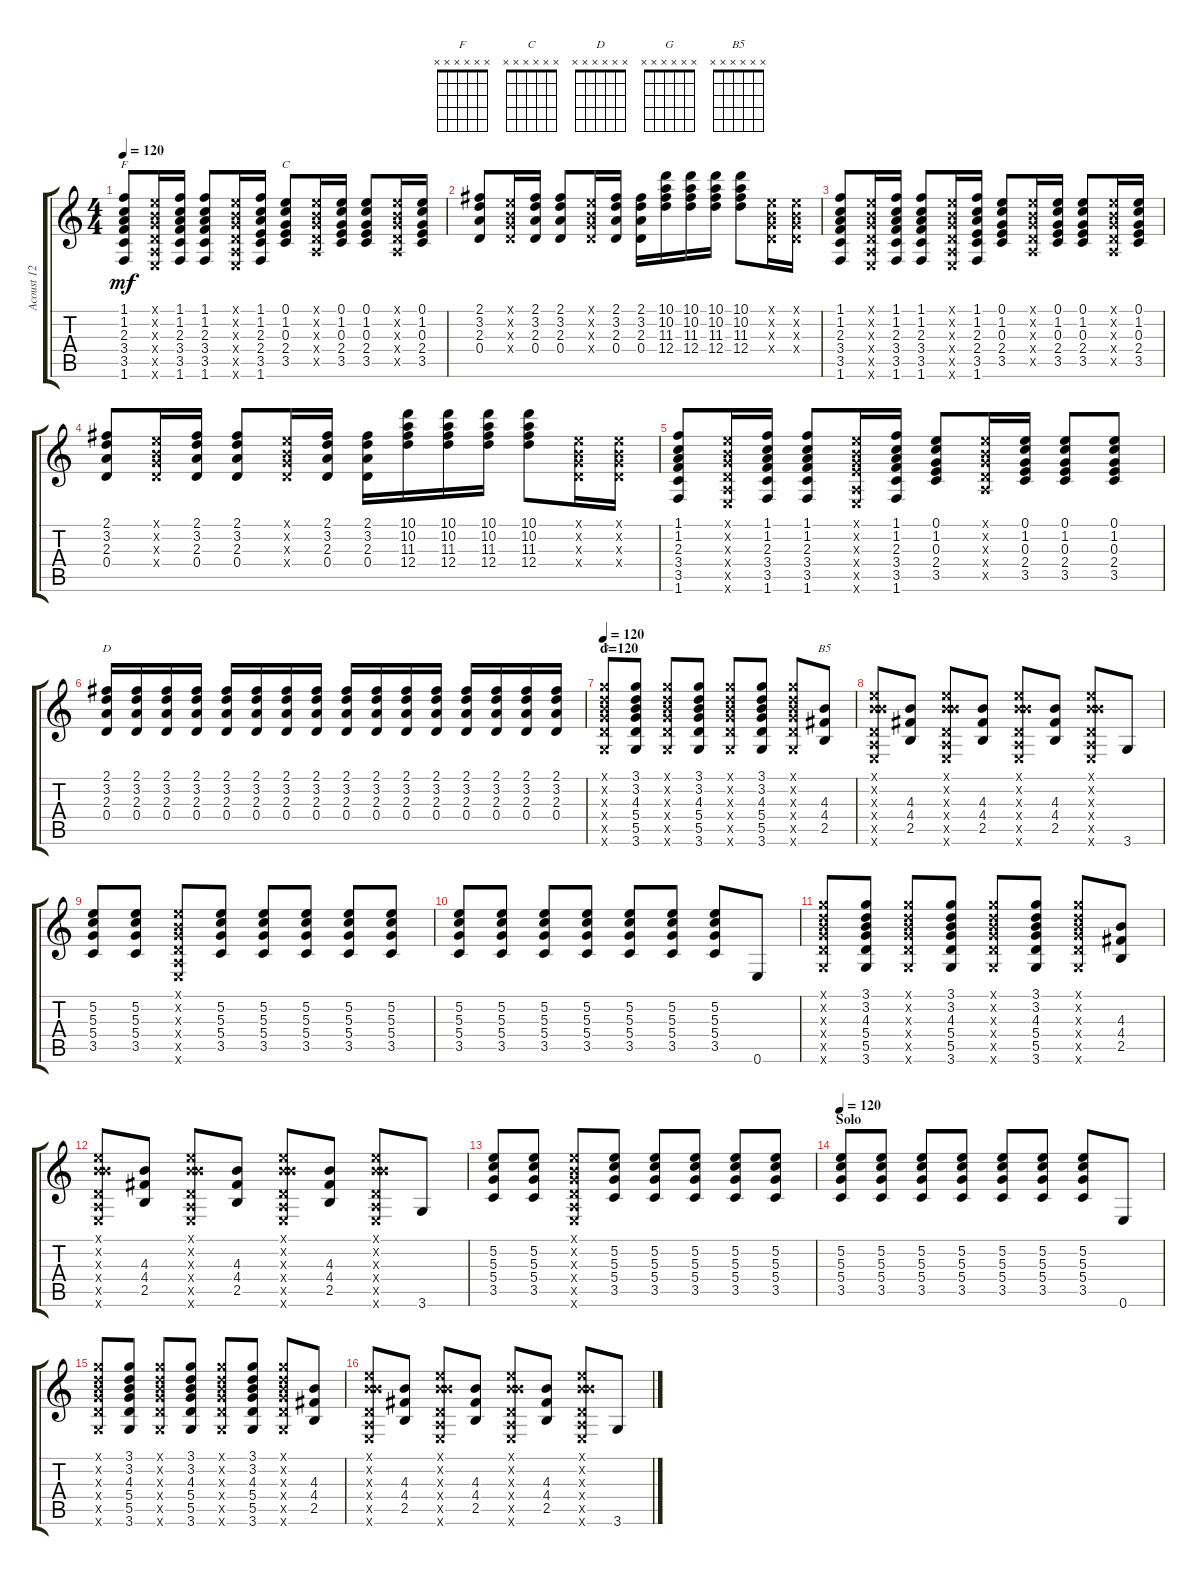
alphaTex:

\track ("Acoust 12 string" "Acoust 12 ") {instrument acousticguitarsteel}
\staff {score tabs}
\tuning (E4 B3 G3 D3 A2 E2) {hide}
\chord ("F" x x x x x x) {firstfret 0}
\chord ("C" x x x x x x) {firstfret 0}
\chord ("D" x x x x x x) {firstfret 0}
\chord ("G" x x x x x x) {firstfret 0}
\chord ("B5" x x x x x x) {firstfret 0}
\ts (4 4)
\tempo 120
\clef g2
\ks c
(1.1 1.2 2.3 3.4 3.5 1.6).8{ch "F" dy mf} (0.1{x} 0.2{x} 0.3{x} 0.4{x} 0.5{x} 0.6{x}).16 (1.1 1.2 2.3 3.4 3.5 1.6).16 (1.1 1.2 2.3 3.4 3.5 1.6).8 (0.1{x} 0.2{x} 0.3{x} 0.4{x} 0.5{x} 0.6{x}).16 (1.1 1.2 2.3 2.4 3.5 1.6).16 (0.1 1.2 0.3 2.4 3.5).8{ch "C"} (0.1{x} 0.2{x} 0.3{x} 0.4{x} 0.5{x}).16 (0.1 1.2 0.3 2.4 3.5).16 (0.1 1.2 0.3 2.4 3.5).8 (0.1{x} 0.2{x} 0.3{x} 0.4{x} 0.5{x}).16 (0.1 1.2 0.3 2.4 3.5).16 |
(2.1 3.2 2.3 0.4).8 (0.1{x} 0.2{x} 0.3{x} 0.4{x}).16 (2.1 3.2 2.3 0.4).16 (2.1 3.2 2.3 0.4).8 (0.1{x} 0.2{x} 0.3{x} 0.4{x}).16 (2.1 3.2 2.3 0.4).16 (2.1 3.2 2.3 0.4).16 (10.1 10.2 11.3 12.4).16 (10.1 10.2 11.3 12.4).16 (10.1 10.2 11.3 12.4).16 (10.1 10.2 11.3 12.4).8 (0.1{x} 0.2{x} 0.3{x} 0.4{x}).16 (0.1{x} 0.2{x} 0.3{x} 0.4{x}).16 |
(1.1 1.2 2.3 3.4 3.5 1.6).8 (0.1{x} 0.2{x} 0.3{x} 0.4{x} 0.5{x} 0.6{x}).16 (1.1 1.2 2.3 3.4 3.5 1.6).16 (1.1 1.2 2.3 3.4 3.5 1.6).8 (0.1{x} 0.2{x} 0.3{x} 0.4{x} 0.5{x} 0.6{x}).16 (1.1 1.2 2.3 2.4 3.5 1.6).16 (0.1 1.2 0.3 2.4 3.5).8 (0.1{x} 0.2{x} 0.3{x} 0.4{x} 0.5{x}).16 (0.1 1.2 0.3 2.4 3.5).16 (0.1 1.2 0.3 2.4 3.5).8 (0.1{x} 0.2{x} 0.3{x} 0.4{x} 0.5{x}).16 (0.1 1.2 0.3 2.4 3.5).16 |
(2.1 3.2 2.3 0.4).8 (0.1{x} 0.2{x} 0.3{x} 0.4{x}).16 (2.1 3.2 2.3 0.4).16 (2.1 3.2 2.3 0.4).8 (0.1{x} 0.2{x} 0.3{x} 0.4{x}).16 (2.1 3.2 2.3 0.4).16 (2.1 3.2 2.3 0.4).16 (10.1 10.2 11.3 12.4).16 (10.1 10.2 11.3 12.4).16 (10.1 10.2 11.3 12.4).16 (10.1 10.2 11.3 12.4).8 (0.1{x} 0.2{x} 0.3{x} 0.4{x}).16 (0.1{x} 0.2{x} 0.3{x} 0.4{x}).16 |
(1.1 1.2 2.3 3.4 3.5 1.6).8 (0.1{x} 0.2{x} 0.3{x} 0.4{x} 0.5{x} 0.6{x}).16 (1.1 1.2 2.3 3.4 3.5 1.6).16 (1.1 1.2 2.3 3.4 3.5 1.6).8 (0.1{x} 0.2{x} 0.3{x} 2.4{x} 0.5{x} 0.6{x}).16 (1.1 1.2 2.3 3.4 3.5 1.6).16 (0.1 1.2 0.3 2.4 3.5).8 (0.1{x} 0.2{x} 0.3{x} 0.4{x} 0.5{x}).16 (0.1 1.2 0.3 2.4 3.5).16 (0.1 1.2 0.3 2.4 3.5).8 (0.1 1.2 0.3 2.4 3.5).8 |
(2.1 3.2 2.3 0.4).16{ch "D"} (2.1 3.2 2.3 0.4).16 (2.1 3.2 2.3 0.4).16 (2.1 3.2 2.3 0.4).16 (2.1 3.2 2.3 0.4).16 (2.1 3.2 2.3 0.4).16 (2.1 3.2 2.3 0.4).16 (2.1 3.2 2.3 0.4).16 (2.1 3.2 2.3 0.4).16 (2.1 3.2 2.3 0.4).16 (2.1 3.2 2.3 0.4).16 (2.1 3.2 2.3 0.4).16 (2.1 3.2 2.3 0.4).16 (2.1 3.2 2.3 0.4).16 (2.1 3.2 2.3 0.4).16 (2.1 3.2 2.3 0.4).16 |
\section ("" "d=120")
\tempo 120
(3.1{x} 3.2{x} 4.3{x} 5.4{x} 5.5{x} 3.6{x}).8{ch "G" volume 13} (3.1 3.2 4.3 5.4 5.5 3.6).8 (3.1{x} 3.2{x} 4.3{x} 5.4{x} 5.5{x} 3.6{x}).8 (3.1 3.2 4.3 5.4 5.5 3.6).8 (3.1{x} 3.2{x} 4.3{x} 5.4{x} 5.5{x} 3.6{x}).8 (3.1 3.2 4.3 5.4 5.5 3.6).8 (3.1{x} 3.2{x} 4.3{x} 5.4{x} 5.5{x} 3.6{x}).8 (4.3 4.4 2.5).8{ch "B5"} |
(0.1{x} 0.2{x} 4.3{x} 0.4{x} 0.5{x} 0.6{x}).8 (4.3 4.4 2.5).8 (0.1{x} 0.2{x} 4.3{x} 0.4{x} 0.5{x} 0.6{x}).8 (4.3 4.4 2.5).8 (0.1{x} 0.2{x} 4.3{x} 0.4{x} 0.5{x} 0.6{x}).8 (4.3 4.4 2.5).8 (0.1{x} 0.2{x} 4.3{x} 0.4{x} 0.5{x} 0.6{x}).8 3.6.8 |
(5.2 5.3 5.4 3.5).8 (5.2 5.3 5.4 3.5).8 (0.1{x} 0.2{x} 0.3{x} 0.4{x} 0.5{x} 0.6{x}).8 (5.2 5.3 5.4 3.5).8 (5.2 5.3 5.4 3.5).8 (5.2 5.3 5.4 3.5).8 (5.2 5.3 5.4 3.5).8 (5.2 5.3 5.4 3.5).8 |
(5.2 5.3 5.4 3.5).8 (5.2 5.3 5.4 3.5).8 (5.2 5.3 5.4 3.5).8 (5.2 5.3 5.4 3.5).8 (5.2 5.3 5.4 3.5).8 (5.2 5.3 5.4 3.5).8 (5.2 5.3 5.4 3.5).8 0.6.8 |
(3.1{x} 3.2{x} 4.3{x} 5.4{x} 5.5{x} 3.6{x}).8 (3.1 3.2 4.3 5.4 5.5 3.6).8 (3.1{x} 3.2{x} 4.3{x} 5.4{x} 5.5{x} 3.6{x}).8 (3.1 3.2 4.3 5.4 5.5 3.6).8 (3.1{x} 3.2{x} 4.3{x} 5.4{x} 5.5{x} 3.6{x}).8 (3.1 3.2 4.3 5.4 5.5 3.6).8 (3.1{x} 3.2{x} 4.3{x} 5.4{x} 5.5{x} 3.6{x}).8 (4.3 4.4 2.5).8 |
(0.1{x} 0.2{x} 4.3{x} 0.4{x} 0.5{x} 0.6{x}).8 (4.3 4.4 2.5).8 (0.1{x} 0.2{x} 4.3{x} 0.4{x} 0.5{x} 0.6{x}).8 (4.3 4.4 2.5).8 (0.1{x} 0.2{x} 4.3{x} 0.4{x} 0.5{x} 0.6{x}).8 (4.3 4.4 2.5).8 (0.1{x} 0.2{x} 4.3{x} 0.4{x} 0.5{x} 0.6{x}).8 3.6.8 |
(5.2 5.3 5.4 3.5).8 (5.2 5.3 5.4 3.5).8 (0.1{x} 0.2{x} 0.3{x} 0.4{x} 0.5{x} 0.6{x}).8 (5.2 5.3 5.4 3.5).8 (5.2 5.3 5.4 3.5).8 (5.2 5.3 5.4 3.5).8 (5.2 5.3 5.4 3.5).8 (5.2 5.3 5.4 3.5).8 |
\section ("" "Solo")
\tempo 120
(5.2 5.3 5.4 3.5).8 (5.2 5.3 5.4 3.5).8 (5.2 5.3 5.4 3.5).8 (5.2 5.3 5.4 3.5).8 (5.2 5.3 5.4 3.5).8 (5.2 5.3 5.4 3.5).8 (5.2 5.3 5.4 3.5).8 0.6.8 |
(3.1{x} 3.2{x} 4.3{x} 5.4{x} 5.5{x} 3.6{x}).8 (3.1 3.2 4.3 5.4 5.5 3.6).8 (3.1{x} 3.2{x} 4.3{x} 5.4{x} 5.5{x} 3.6{x}).8 (3.1 3.2 4.3 5.4 5.5 3.6).8 (3.1{x} 3.2{x} 4.3{x} 5.4{x} 5.5{x} 3.6{x}).8 (3.1 3.2 4.3 5.4 5.5 3.6).8 (3.1{x} 3.2{x} 4.3{x} 5.4{x} 5.5{x} 3.6{x}).8 (4.3 4.4 2.5).8 |
(0.1{x} 0.2{x} 4.3{x} 0.4{x} 0.5{x} 0.6{x}).8 (4.3 4.4 2.5).8 (0.1{x} 0.2{x} 4.3{x} 0.4{x} 0.5{x} 0.6{x}).8 (4.3 4.4 2.5).8 (0.1{x} 0.2{x} 4.3{x} 0.4{x} 0.5{x} 0.6{x}).8 (4.3 4.4 2.5).8 (0.1{x} 0.2{x} 4.3{x} 0.4{x} 0.5{x} 0.6{x}).8 3.6.8
